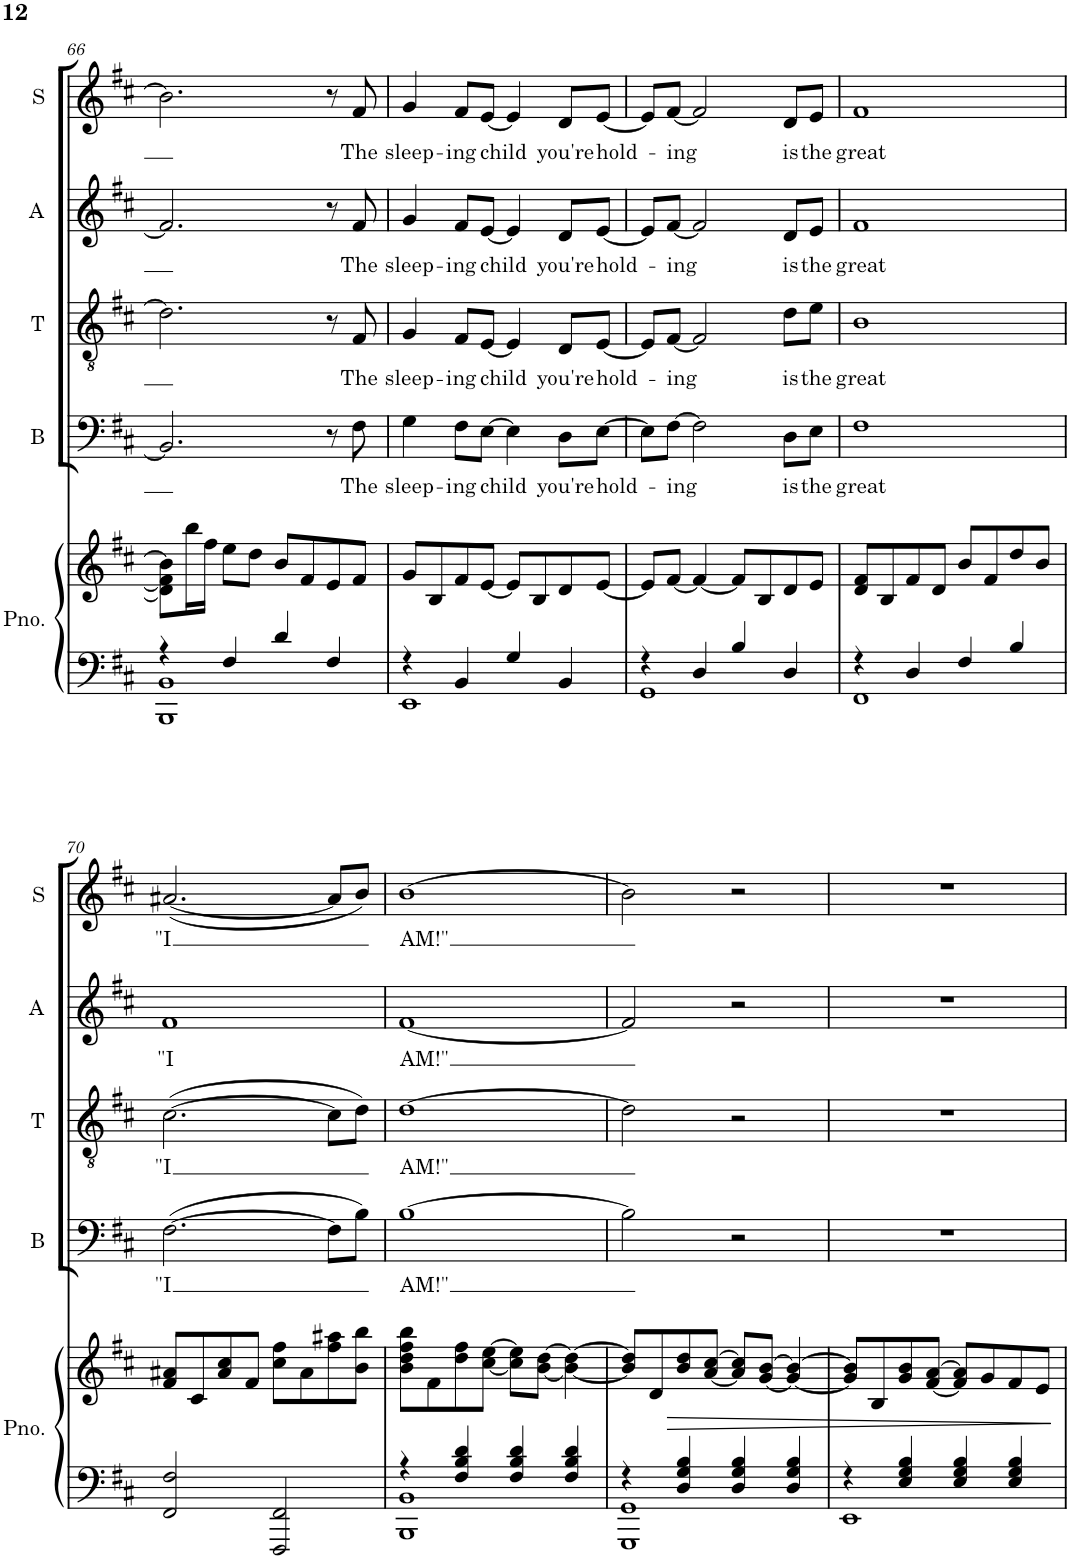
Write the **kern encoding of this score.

**kern	**kern	**kern	**text	**kern	**text	**kern	**text	**kern	**text	**kern
*part6	*part6	*part5	*part5	*part4	*part4	*part3	*part3	*part2	*part2	*part1
*staff7	*staff6	*staff5	*staff5	*staff4	*staff4	*staff3	*staff3	*staff2	*staff2	*staff1
*I"Piano	*	*I"Bas	*	*I"Tenor	*	*I"Alt	*	*I"Sopraan	*	*I"Solo
*I'Pno.	*	*I'B	*	*I'T	*	*I'A	*	*I'S	*	*I'Solo
!!LO:PB:g=z
*clefF4	*clefG2	*clefF4	*	*clefGv2	*	*clefG2	*	*clefG2	*	*clefG2
*k[f#c#]	*k[f#c#]	*k[f#c#]	*	*k[f#c#]	*	*k[f#c#]	*	*k[f#c#]	*	*k[f#c#]
*M4/4	*M4/4	*M4/4	*	*M4/4	*	*M4/4	*	*M4/4	*	*M4/4
=66	=66	=66	=66	=66	=66	=66	=66	=66	=66	=66
*^	*	*	*	*	*	*	*	*	*	*
4r	1BBB 1BB	8d\] 8f#\] 8b\]L	2.BB/]	.	2.d\]	.	2.f#/]	.	2.b\]	.	1r
.	.	16bb\L	.	.	.	.	.	.	.	.	.
.	.	16ff#\JJ	.	.	.	.	.	.	.	.	.
4F#/	.	8ee\L	.	.	.	.	.	.	.	.	.
.	.	8dd\J	.	.	.	.	.	.	.	.	.
4d/	.	8b/L	.	.	.	.	.	.	.	.	.
.	.	8f#/	.	.	.	.	.	.	.	.	.
4F#/	.	8e/	8r	.	8r	.	8r	.	8r	.	.
!	!	!	!	!LO:LY:b	!	!LO:LY:b	!	!LO:LY:b	!	!LO:LY:b	!
.	.	8f#/J	8F#\	The	8F#/	The	8f#/	The	8f#/	The	.
=67	=67	=67	=67	=67	=67	=67	=67	=67	=67	=67	=67
!	!	!	!	!LO:LY:b	!	!LO:LY:b	!	!LO:LY:b	!	!LO:LY:b	!
4r	1EE	8g/L	4G\	sleep-	4G/	sleep-	4g/	sleep-	4g/	sleep-	1r
.	.	8B/	.	.	.	.	.	.	.	.	.
!	!	!	!	!LO:LY:b	!	!LO:LY:b	!	!LO:LY:b	!	!LO:LY:b	!
4BB/	.	8f#/	8F#\L	-ing	8F#/L	-ing	8f#/L	-ing	8f#/L	-ing	.
!	!	!	!	!LO:LY:b	!	!LO:LY:b	!	!LO:LY:b	!	!LO:LY:b	!
.	.	[8e/J	[8E\J	child	[8E/J	child	[8e/J	child	[8e/J	child	.
4G/	.	8e/L]	4E\]	.	4E/]	.	4e/]	.	4e/]	.	.
.	.	8B/	.	.	.	.	.	.	.	.	.
!	!	!	!	!LO:LY:b	!	!LO:LY:b	!	!LO:LY:b	!	!LO:LY:b	!
4BB/	.	8d/	8D\L	you're	8D/L	you're	8d/L	you're	8d/L	you're	.
!	!	!	!	!LO:LY:b	!	!LO:LY:b	!	!LO:LY:b	!	!LO:LY:b	!
.	.	[8e/J	[8E\J	hold-	[8E/J	hold-	[8e/J	hold-	[8e/J	hold-	.
=68	=68	=68	=68	=68	=68	=68	=68	=68	=68	=68	=68
4r	1GG	8e/L]	8E\L]	.	8E/L]	.	8e/L]	.	8e/L]	.	1r
!	!	!	!	!LO:LY:b	!	!LO:LY:b	!	!LO:LY:b	!	!LO:LY:b	!
.	.	[8f#/J	[8F#\J	-ing	[8F#/J	-ing	[8f#/J	-ing	[8f#/J	-ing	.
4D/	.	4f#/_	2F#\]	.	2F#/]	.	2f#/]	.	2f#/]	.	.
4B/	.	8f#/L]	.	.	.	.	.	.	.	.	.
.	.	8B/	.	.	.	.	.	.	.	.	.
!	!	!	!	!LO:LY:b	!	!LO:LY:b	!	!LO:LY:b	!	!LO:LY:b	!
4D/	.	8d/	8D\L	is	8d\L	is	8d/L	is	8d/L	is	.
!	!	!	!	!LO:LY:b	!	!LO:LY:b	!	!LO:LY:b	!	!LO:LY:b	!
.	.	8e/J	8E\J	the	8e\J	the	8e/J	the	8e/J	the	.
=69	=69	=69	=69	=69	=69	=69	=69	=69	=69	=69	=69
!	!	!	!	!LO:LY:b	!	!LO:LY:b	!	!LO:LY:b	!	!LO:LY:b	!
4r	1FF#	8d/ 8f#/L	1F#	great	1B	great	1f#	great	1f#	great	1r
.	.	8B/	.	.	.	.	.	.	.	.	.
4D/	.	8f#/	.	.	.	.	.	.	.	.	.
.	.	8d/J	.	.	.	.	.	.	.	.	.
4F#/	.	8b/L	.	.	.	.	.	.	.	.	.
.	.	8f#/	.	.	.	.	.	.	.	.	.
4B/	.	8dd/	.	.	.	.	.	.	.	.	.
.	.	8b/J	.	.	.	.	.	.	.	.	.
*v	*v	*	*	*	*	*	*	*	*	*	*
!!LO:LB:g=z
=70	=70	=70	=70	=70	=70	=70	=70	=70	=70	=70
!	!	!	!LO:LY:b	!	!LO:LY:b	!	!LO:LY:b	!	!LO:LY:b	!
2FF#/ 2F#/	8f#/ 8a#X/L	([2.F#\	"I	([2.c#\	"I	1f#	"I	([2.a#X/	"I	1r
.	8c#/	.	.	.	.	.	.	.	.	.
.	8a#/ 8cc#/	.	.	.	.	.	.	.	.	.
.	8f#/J	.	.	.	.	.	.	.	.	.
2FFF#/ 2FF#/	8cc#\ 8ff#\L	.	.	.	.	.	.	.	.	.
.	8a#\	.	.	.	.	.	.	.	.	.
.	8ff#\ 8aa#X\	8F#\L]	.	8c#\L]	.	.	.	8a#/L]	.	.
.	8b\ 8bb\J	8B\J)	.	8d\J)	.	.	.	8b/J)	.	.
=71	=71	=71	=71	=71	=71	=71	=71	=71	=71	=71
*^	*	*	*	*	*	*	*	*	*	*
!	!	!	!	!LO:LY:b	!	!LO:LY:b	!	!LO:LY:b	!	!LO:LY:b	!
4r	1BBB 1BB	8b\ 8dd\ 8ff#\ 8bb\L	[1B	AM!"	[1d	AM!"	[1f#	AM!"	[1b	AM!"	1r
.	.	8f#\	.	.	.	.	.	.	.	.	.
4F#/ 4B/ 4d/	.	8dd\ 8ff#\	.	.	.	.	.	.	.	.	.
.	.	[8cc#\ [8ee\J	.	.	.	.	.	.	.	.	.
4F#/ 4B/ 4d/	.	8cc#\] 8ee\]L	.	.	.	.	.	.	.	.	.
.	.	[8b\ [8dd\J	.	.	.	.	.	.	.	.	.
4F#/ 4B/ 4d/	.	4b\_ 4dd\_	.	.	.	.	.	.	.	.	.
=72	=72	=72	=72	=72	=72	=72	=72	=72	=72	=72	=72
4r	1GGG 1GG	8b/] 8dd/]L	2B\]	.	2d\]	.	2f#/]	.	2b\]	.	1r
.	.	8d/	.	.	.	.	.	.	.	.	.
4D/ 4G/ 4B/	.	8b/ 8dd/	.	.	.	.	.	.	.	.	.
.	.	[8a/ [8cc#/J	.	.	.	.	.	.	.	.	.
4D/ 4G/ 4B/	.	8a/] 8cc#/]L	2r	.	2r	.	2r	.	2r	.	.
.	.	[8g/ [8b/J	.	.	.	.	.	.	.	.	.
4D/ 4G/ 4B/	.	4g/_ 4b/_	.	.	.	.	.	.	.	.	.
=73	=73	=73	=73	=73	=73	=73	=73	=73	=73	=73	=73
4r	1EE	8g/] 8b/]L	1r	.	1r	.	1r	.	1r	.	1r
.	.	8B/	.	.	.	.	.	.	.	.	.
4E/ 4G/ 4B/	.	8g/ 8b/	.	.	.	.	.	.	.	.	.
.	.	[8f#/ [8a/J	.	.	.	.	.	.	.	.	.
4E/ 4G/ 4B/	.	8f#/] 8a/]L	.	.	.	.	.	.	.	.	.
.	.	8g/	.	.	.	.	.	.	.	.	.
4E/ 4G/ 4B/	.	8f#/	.	.	.	.	.	.	.	.	.
.	.	8e/J	.	.	.	.	.	.	.	.	.
*v	*v	*	*	*	*	*	*	*	*	*	*
=	=	=	=	=	=	=	=	=	=	=
*-	*-	*-	*-	*-	*-	*-	*-	*-	*-	*-
